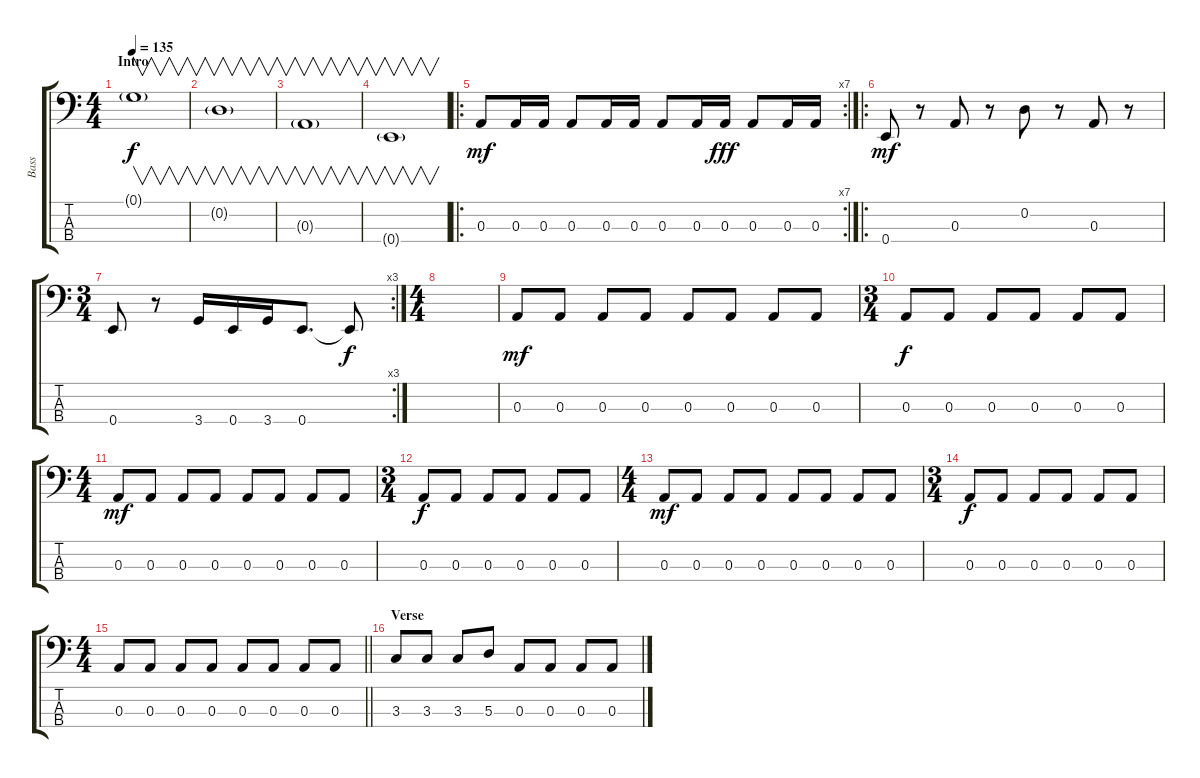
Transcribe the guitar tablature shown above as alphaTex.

\track ("Bass" "Bass") {instrument electricbasspick}
\staff {score tabs}
\tuning (G2 D2 A1 E1) {hide}
\ts (4 4)
\section ("" "Intro")
\tempo 135
\clef f4
\ks c
0.1{g}.1{v dy f instrument electricbasspick} |
0.2{g}.1{v} |
0.3{g}.1{v} |
0.4{g}.1{v} |
\ro
\rc 7
0.3.8{dy mf} 0.3.16 0.3.16 0.3.8 0.3.16 0.3.16 0.3.8 0.3.16 0.3.16{dy fff} 0.3.8 0.3.16 0.3.16 |
\ro
0.4.8{dy mf} r.8 0.3.8 r.8 0.2.8 r.8 0.3.8 r.8 |
\rc 3
\ts (3 4)
0.4.8 r.8 3.4.16 0.4.16 3.4.16 0.4.8{d} 0.4{t}.8{dy f} |
\ts (4 4)
|
0.3.8{dy mf} 0.3.8 0.3.8 0.3.8 0.3.8 0.3.8 0.3.8 0.3.8 |
\ts (3 4)
0.3.8{dy f} 0.3.8 0.3.8 0.3.8 0.3.8 0.3.8 |
\ts (4 4)
0.3.8{dy mf} 0.3.8 0.3.8 0.3.8 0.3.8 0.3.8 0.3.8 0.3.8 |
\ts (3 4)
0.3.8{dy f} 0.3.8 0.3.8 0.3.8 0.3.8 0.3.8 |
\ts (4 4)
0.3.8{dy mf} 0.3.8 0.3.8 0.3.8 0.3.8 0.3.8 0.3.8 0.3.8 |
\ts (3 4)
0.3.8{dy f} 0.3.8 0.3.8 0.3.8 0.3.8 0.3.8 |
\ts (4 4)
\barLineRight lightlight
0.3.8 0.3.8 0.3.8 0.3.8 0.3.8 0.3.8 0.3.8 0.3.8 |
\section ("" "Verse")
3.3.8 3.3.8 3.3.8 5.3.8 0.3.8 0.3.8 0.3.8 0.3.8
